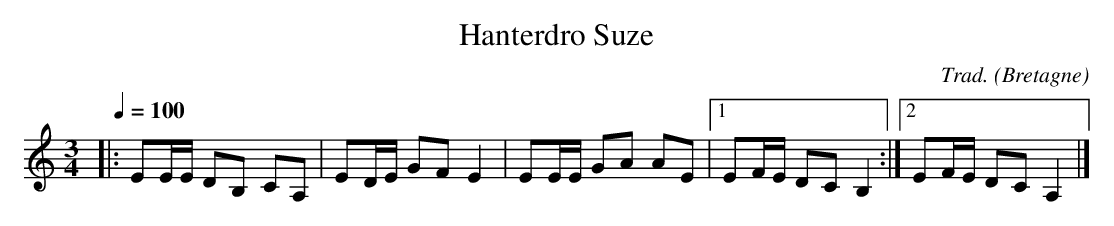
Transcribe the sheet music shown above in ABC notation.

X:1
T:Hanterdro Suze
C:Trad.
O:Bretagne
Q:1/4=100
M:3/4
L:1/8
K:Cmaj
|: EE/E/ DB, CA, | ED/E/ GF E2 | EE/E/ GA AE |1 EF/E/ DC B,2 :|2 EF/E/ DC A,2 |]
